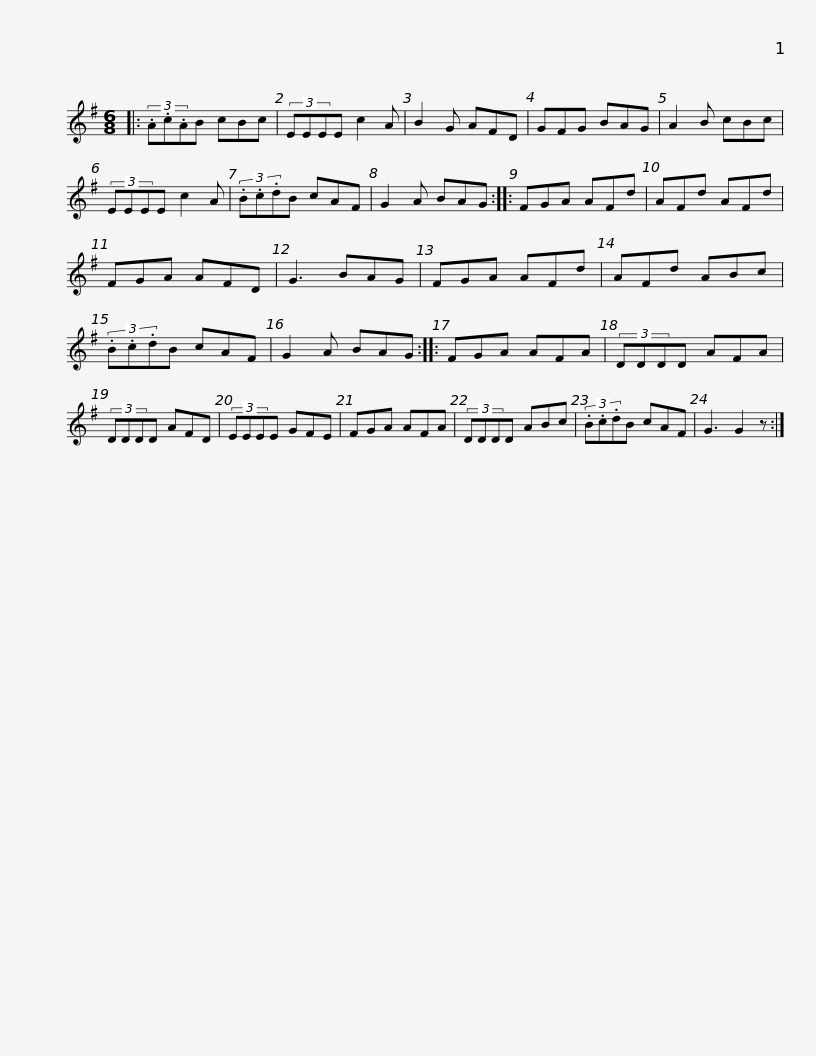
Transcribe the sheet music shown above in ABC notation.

X:1
L:1/8
M:6/8
I:linebreak $
K:G
V:1 treble
V:1
|: (3.A.c.AB cBc | (3EEEE c2 A | B2 G AFD | GFG BAG | A2 B cBc | %5
 (3EEEE c2 A | (3.B.c.dB cAF |$ G2 A BAG :: FGA AFd | AFd AFd | %10
 FGA AFD | G3 BAG | FGA AFd | AFd ABc |$ (3.B.c.dB cAF | %15
 G2 A BAG :: FGA AFA | (3DDDD AFA | (3DDDD AFD | (3EEEE GFE | %20
 FGA AFA |$ (3DDDD ABc | (3.B.c.dB cAF | G3 G2 z :| %24
